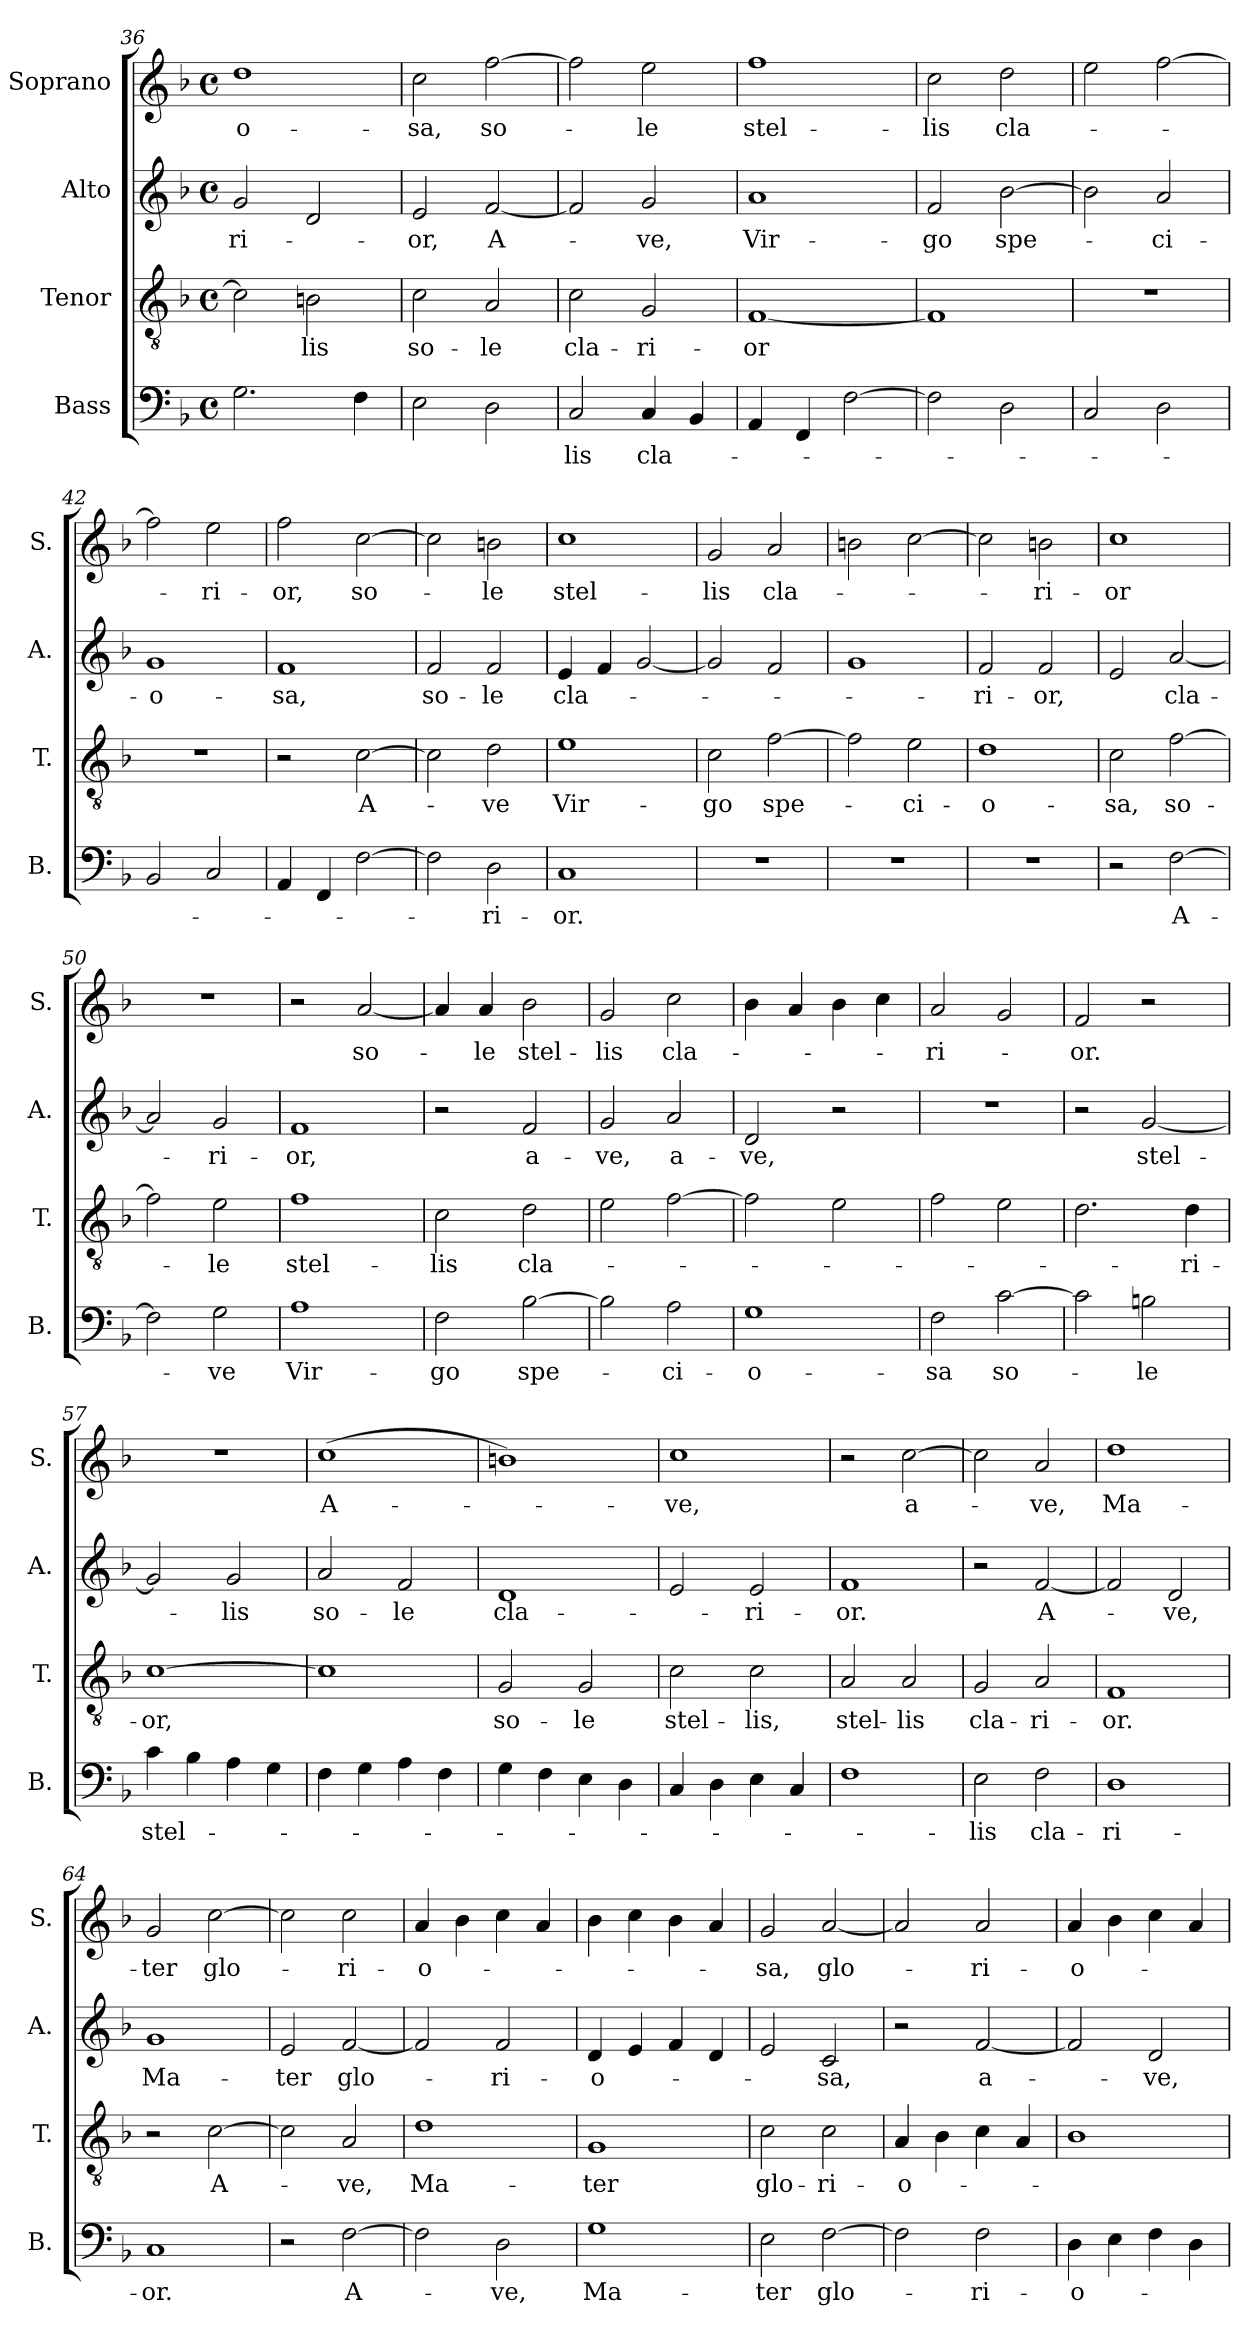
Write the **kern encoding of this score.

**kern	**text	**kern	**text	**kern	**text	**kern	**text
*part4	*part4	*part3	*part3	*part2	*part2	*part1	*part1
*staff4	*staff4	*staff3	*staff3	*staff2	*staff2	*staff1	*staff1
*I"Bass	*	*I"Tenor	*	*I"Alto	*	*I"Soprano	*
*I'B.	*	*I'T.	*	*I'A.	*	*I'S.	*
*clefF4	*	*clefGv2	*	*clefG2	*	*clefG2	*
*k[b-]	*	*k[b-]	*	*k[b-]	*	*k[b-]	*
*M4/4	*	*M4/4	*	*M4/4	*	*M4/4	*
*met(c)	*	*met(c)	*	*met(c)	*	*met(c)	*
=36	=36	=36	=36	=36	=36	=36	=36
!	!	!	!	!	!LO:LY:b	!	!LO:LY:b
2.G\	.	2c\]	.	2g/	-ri-	1dd	-o-
!	!	!	!LO:LY:b	!	!	!	!
.	.	2Bn\	-lis	2d/	.	.	.
4F\	.	.	.	.	.	.	.
=37	=37	=37	=37	=37	=37	=37	=37
!	!	!	!LO:LY:b	!	!LO:LY:b	!	!LO:LY:b
2E\	.	2c\	so-	2e/	-or,	2cc\	-sa,
!	!	!	!LO:LY:b	!	!LO:LY:b	!	!LO:LY:b
2D\	.	2A/	-le	[2f/	A-	[2ff\	so-
=38	=38	=38	=38	=38	=38	=38	=38
!	!LO:LY:b	!	!LO:LY:b	!	!	!	!
2C/	-lis	2c\	cla-	2f/]	.	2ff\]	.
!	!LO:LY:b	!	!LO:LY:b	!	!LO:LY:b	!	!LO:LY:b
4C/	cla-	2G/	-ri-	2g/	-ve,	2ee\	-le
4BB-/	.	.	.	.	.	.	.
=39	=39	=39	=39	=39	=39	=39	=39
!	!	!	!LO:LY:b	!	!LO:LY:b	!	!LO:LY:b
4AA/	.	[1F	or	1a	Vir-	1ff	stel-
4FF/	.	.	.	.	.	.	.
[2F\	.	.	.	.	.	.	.
=40	=40	=40	=40	=40	=40	=40	=40
!	!	!	!	!	!LO:LY:b	!	!LO:LY:b
2F\]	.	1F]	.	2f/	-go	2cc\	-lis
!	!	!	!	!	!LO:LY:b	!	!LO:LY:b
2D\	.	.	.	[2b-\	spe-	2dd\	cla-
=41	=41	=41	=41	=41	=41	=41	=41
2C/	.	1r	.	2b-\]	.	2ee\	.
!	!	!	!	!	!LO:LY:b	!	!
2D\	.	.	.	2a/	-ci-	[2ff\	.
=42	=42	=42	=42	=42	=42	=42	=42
!	!	!	!	!	!LO:LY:b	!	!
2BB-/	.	1r	.	1g	-o-	2ff\]	.
!	!	!	!	!	!	!	!LO:LY:b
2C/	.	.	.	.	.	2ee\	-ri-
=43	=43	=43	=43	=43	=43	=43	=43
!	!	!	!	!	!LO:LY:b	!	!LO:LY:b
4AA/	.	2r	.	1f	-sa,	2ff\	-or,
4FF/	.	.	.	.	.	.	.
!	!	!	!LO:LY:b	!	!	!	!LO:LY:b
[2F\	.	[2c\	A-	.	.	[2cc\	so-
!!LO:LB:g=z
=44	=44	=44	=44	=44	=44	=44	=44
!	!	!	!	!	!LO:LY:b	!	!
2F\]	.	2c\]	.	2f/	so-	2cc\]	.
!	!LO:LY:b	!	!LO:LY:b	!	!LO:LY:b	!	!LO:LY:b
2D\	-ri-	2d\	-ve	2f/	-le	2bn\	-le
=45	=45	=45	=45	=45	=45	=45	=45
!	!LO:LY:b	!	!LO:LY:b	!	!LO:LY:b	!	!LO:LY:b
1C	-or.	1e	Vir-	4e/	cla-	1cc	stel-
.	.	.	.	4f/	.	.	.
.	.	.	.	[2g/	.	.	.
=46	=46	=46	=46	=46	=46	=46	=46
!	!	!	!LO:LY:b	!	!	!	!LO:LY:b
1r	.	2c\	-go	2g/]	.	2g/	-lis
!	!	!	!LO:LY:b	!	!	!	!LO:LY:b
.	.	[2f\	spe-	2f/	.	2a/	cla-
=47	=47	=47	=47	=47	=47	=47	=47
1r	.	2f\]	.	1g	.	2bn\	.
!	!	!	!LO:LY:b	!	!	!	!
.	.	2e\	-ci-	.	.	[2cc\	.
=48	=48	=48	=48	=48	=48	=48	=48
!	!	!	!LO:LY:b	!	!LO:LY:b	!	!
1r	.	1d	-o-	2f/	-ri-	2cc\]	.
!	!	!	!	!	!LO:LY:b	!	!LO:LY:b
.	.	.	.	2f/	-or,	2bn\	-ri-
=49	=49	=49	=49	=49	=49	=49	=49
!	!	!	!LO:LY:b	!	!	!	!LO:LY:b
2r	.	2c\	-sa,	2e/	.	1cc	-or
!	!LO:LY:b	!	!LO:LY:b	!	!LO:LY:b	!	!
[2F\	A-	[2f\	so-	[2a/	cla-	.	.
=50	=50	=50	=50	=50	=50	=50	=50
2F\]	.	2f\]	.	2a/]	.	1r	.
!	!LO:LY:b	!	!LO:LY:b	!	!LO:LY:b	!	!
2G\	-ve	2e\	-le	2g/	-ri-	.	.
=51	=51	=51	=51	=51	=51	=51	=51
!	!LO:LY:b	!	!LO:LY:b	!	!LO:LY:b	!	!
1A	Vir-	1f	stel-	1f	-or,	2r	.
!	!	!	!	!	!	!	!LO:LY:b
.	.	.	.	.	.	[2a/	so-
=52	=52	=52	=52	=52	=52	=52	=52
!	!LO:LY:b	!	!LO:LY:b	!	!	!	!
2F\	-go	2c\	-lis	2r	.	4a/]	.
!	!	!	!	!	!	!	!LO:LY:b
.	.	.	.	.	.	4a/	-le
!	!LO:LY:b	!	!LO:LY:b	!	!LO:LY:b	!	!LO:LY:b
[2B-\	spe-	2d\	cla-	2f/	a-	2b-\	stel-
=53	=53	=53	=53	=53	=53	=53	=53
!	!	!	!	!	!LO:LY:b	!	!LO:LY:b
2B-\]	.	2e\	.	2g/	-ve,	2g/	-lis
!	!LO:LY:b	!	!	!	!LO:LY:b	!	!LO:LY:b
2A\	-ci-	[2f\	.	2a/	a-	2cc\	cla-
=54	=54	=54	=54	=54	=54	=54	=54
!	!LO:LY:b	!	!	!	!LO:LY:b	!	!
1G	-o-	2f\]	.	2d/	-ve,	4b-\	.
.	.	.	.	.	.	4a/	.
.	.	2e\	.	2r	.	4b-\	.
.	.	.	.	.	.	4cc\	.
!!LO:PB:g=z
=55	=55	=55	=55	=55	=55	=55	=55
!	!LO:LY:b	!	!	!	!	!	!LO:LY:b
2F\	-sa	2f\	.	1r	.	2a/	-ri-
!	!LO:LY:b	!	!	!	!	!	!
[2c\	so-	2e\	.	.	.	2g/	.
=56	=56	=56	=56	=56	=56	=56	=56
!	!	!	!	!	!	!	!LO:LY:b
2c\]	.	2.d\	.	2r	.	2f/	-or.
!	!LO:LY:b	!	!	!	!LO:LY:b	!	!
2Bn\	-le	.	.	[2g/	stel-	2r	.
!	!	!	!LO:LY:b	!	!	!	!
.	.	4d\	-ri-	.	.	.	.
=57	=57	=57	=57	=57	=57	=57	=57
!	!LO:LY:b	!	!LO:LY:b	!	!	!	!
4c\	stel-	[1c	-or,	2g/]	.	1r	.
4B-\	.	.	.	.	.	.	.
!	!	!	!	!	!LO:LY:b	!	!
4A\	.	.	.	2g/	-lis	.	.
4G\	.	.	.	.	.	.	.
=58	=58	=58	=58	=58	=58	=58	=58
!	!	!	!	!	!LO:LY:b	!	!LO:LY:b
4F\	.	1c]	.	2a/	so-	(>1cc	A-
4G\	.	.	.	.	.	.	.
!	!	!	!	!	!LO:LY:b	!	!
4A\	.	.	.	2f/	-le	.	.
4F\	.	.	.	.	.	.	.
=59	=59	=59	=59	=59	=59	=59	=59
!	!	!	!LO:LY:b	!	!LO:LY:b	!	!
4G\	.	2G/	so-	1d	cla-	1bn)	.
4F\	.	.	.	.	.	.	.
!	!	!	!LO:LY:b	!	!	!	!
4E\	.	2G/	-le	.	.	.	.
4D\	.	.	.	.	.	.	.
=60	=60	=60	=60	=60	=60	=60	=60
!	!	!	!LO:LY:b	!	!	!	!LO:LY:b
4C/	.	2c\	stel-	2e/	.	1cc	-ve,
4D\	.	.	.	.	.	.	.
!	!	!	!LO:LY:b	!	!LO:LY:b	!	!
4E\	.	2c\	-lis,	2e/	-ri-	.	.
4C/	.	.	.	.	.	.	.
=61	=61	=61	=61	=61	=61	=61	=61
!	!	!	!LO:LY:b	!	!LO:LY:b	!	!
1F	.	2A/	stel-	1f	-or.	2r	.
!	!	!	!LO:LY:b	!	!	!	!LO:LY:b
.	.	2A/	-lis	.	.	[2cc\	a-
=62	=62	=62	=62	=62	=62	=62	=62
!	!LO:LY:b	!	!LO:LY:b	!	!	!	!
2E\	-lis	2G/	cla-	2r	.	2cc\]	.
!	!LO:LY:b	!	!LO:LY:b	!	!LO:LY:b	!	!LO:LY:b
2F\	cla-	2A/	-ri-	[2f/	A-	2a/	-ve,
=63	=63	=63	=63	=63	=63	=63	=63
!	!LO:LY:b	!	!LO:LY:b	!	!	!	!LO:LY:b
1D	-ri-	1F	-or.	2f/]	.	1dd	Ma-
!	!	!	!	!	!LO:LY:b	!	!
.	.	.	.	2d/	-ve,	.	.
=64	=64	=64	=64	=64	=64	=64	=64
!	!LO:LY:b	!	!	!	!LO:LY:b	!	!LO:LY:b
1C	-or.	2r	.	1g	Ma-	2g/	-ter
!	!	!	!LO:LY:b	!	!	!	!LO:LY:b
.	.	[2c\	A-	.	.	[2cc\	glo-
!!LO:LB:g=z
=65	=65	=65	=65	=65	=65	=65	=65
!	!	!	!	!	!LO:LY:b	!	!
2r	.	2c\]	.	2e/	-ter	2cc\]	.
!	!LO:LY:b	!	!LO:LY:b	!	!LO:LY:b	!	!LO:LY:b
[2F\	A-	2A/	-ve,	[2f/	glo-	2cc\	-ri-
=66	=66	=66	=66	=66	=66	=66	=66
!	!	!	!LO:LY:b	!	!	!	!LO:LY:b
2F\]	.	1d	Ma-	2f/]	.	4a/	-o-
.	.	.	.	.	.	4b-\	.
!	!LO:LY:b	!	!	!	!LO:LY:b	!	!
2D\	-ve,	.	.	2f/	-ri-	4cc\	.
.	.	.	.	.	.	4a/	.
=67	=67	=67	=67	=67	=67	=67	=67
!	!LO:LY:b	!	!LO:LY:b	!	!LO:LY:b	!	!
1G	Ma-	1G	-ter	4d/	-o-	4b-\	.
.	.	.	.	4e/	.	4cc\	.
.	.	.	.	4f/	.	4b-\	.
.	.	.	.	4d/	.	4a/	.
=68	=68	=68	=68	=68	=68	=68	=68
!	!LO:LY:b	!	!LO:LY:b	!	!	!	!LO:LY:b
2E\	-ter	2c\	glo-	2e/	.	2g/	-sa,
!	!LO:LY:b	!	!LO:LY:b	!	!LO:LY:b	!	!LO:LY:b
[2F\	glo-	2c\	-ri-	2c/	-sa,	[2a/	glo-
=69	=69	=69	=69	=69	=69	=69	=69
!	!	!	!LO:LY:b	!	!	!	!
2F\]	.	4A/	-o-	2r	.	2a/]	.
.	.	4B-\	.	.	.	.	.
!	!LO:LY:b	!	!	!	!LO:LY:b	!	!LO:LY:b
2F\	-ri-	4c\	.	[2f/	a-	2a/	-ri-
.	.	4A/	.	.	.	.	.
=70	=70	=70	=70	=70	=70	=70	=70
!	!LO:LY:b	!	!	!	!	!	!LO:LY:b
4D\	-o-	1B-	.	2f/]	.	4a/	-o-
4E\	.	.	.	.	.	4b-\	.
!	!	!	!	!	!LO:LY:b	!	!
4F\	.	.	.	2d/	-ve,	4cc\	.
4D\	.	.	.	.	.	4a/	.
=	=	=	=	=	=	=	=
*-	*-	*-	*-	*-	*-	*-	*-
